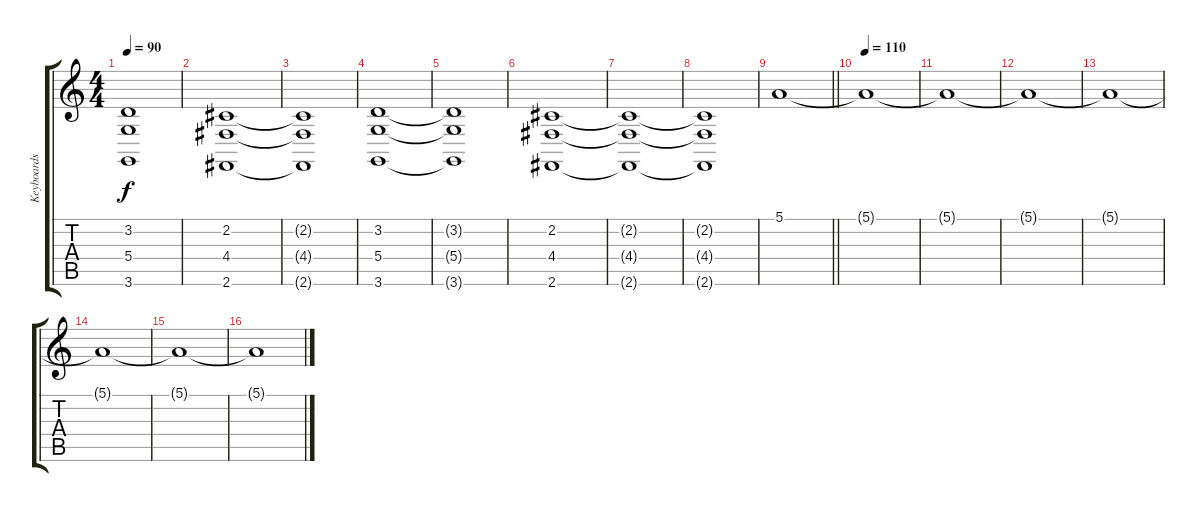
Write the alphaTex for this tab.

\track ("Keyboards" "Keyboards") {instrument pad2warm}
\staff {score tabs}
\tuning (E4 B3 G3 D3 A2 E2) {hide}
\ts (4 4)
\tempo 90
\clef g2
\ks c
(3.2{t} 5.4{t} 3.6{t}).1{dy f} |
(2.2 4.4 2.6).1 |
(2.2{t} 4.4{t} 2.6{t}).1 |
(3.2 5.4 3.6).1 |
(3.2{t} 5.4{t} 3.6{t}).1 |
(2.2 4.4 2.6).1{volume 0} |
(2.2{t} 4.4{t} 2.6{t}).1 |
(2.2{t} 4.4{t} 2.6{t}).1 |
\barLineRight lightlight
5.1.1{volume 4} |
\tempo 110
5.1{t}.1 |
5.1{t}.1 |
5.1{t}.1 |
5.1{t}.1 |
5.1{t}.1 |
5.1{t}.1 |
5.1{t}.1
